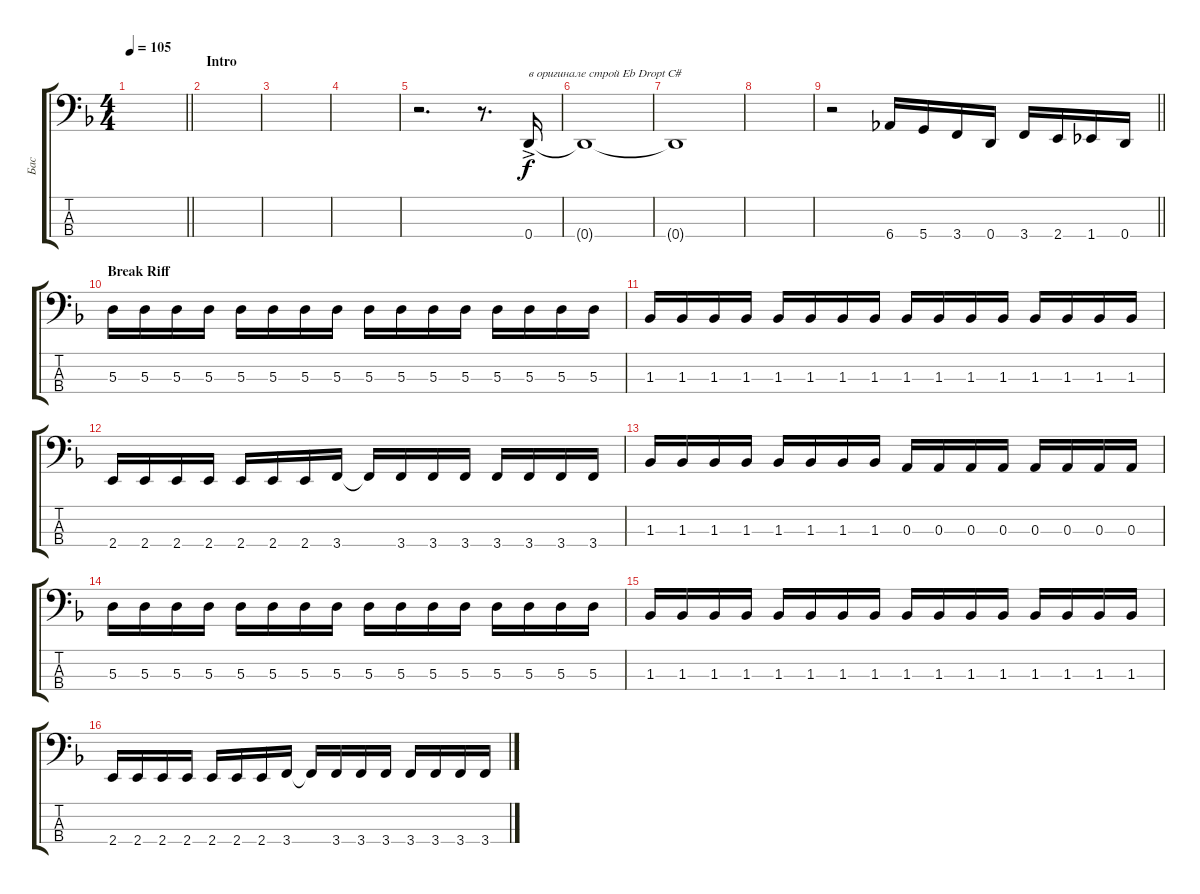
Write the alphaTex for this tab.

\track ("Бас" "Бас") {instrument electricbassfinger}
\staff {score tabs}
\tuning (G2 D2 A1 D1) {hide}
\ts (4 4)
\tempo 105
\clef f4
\barLineRight lightlight
\ks dminor
|
\section ("" "Intro")
|
|
|
r.2{d} r.8{d} 0.4{ac}.16{txt "в оригинале строй Eb Dropt C#"} |
0.4{t}.1{dy f} |
0.4{t}.1 |
|
\barLineRight lightlight
r.2 6.4.16 5.4.16 3.4.16 0.4.16 3.4.16 2.4.16 1.4.16 0.4.16 |
\section ("" "Break Riff")
5.3.16 5.3.16 5.3.16 5.3.16 5.3.16 5.3.16 5.3.16 5.3.16 5.3.16 5.3.16 5.3.16 5.3.16 5.3.16 5.3.16 5.3.16 5.3.16 |
1.3.16 1.3.16 1.3.16 1.3.16 1.3.16 1.3.16 1.3.16 1.3.16 1.3.16 1.3.16 1.3.16 1.3.16 1.3.16 1.3.16 1.3.16 1.3.16 |
2.4.16 2.4.16 2.4.16 2.4.16 2.4.16 2.4.16 2.4.16 3.4.16 3.4{t}.16 3.4.16 3.4.16 3.4.16 3.4.16 3.4.16 3.4.16 3.4.16 |
1.3.16 1.3.16 1.3.16 1.3.16 1.3.16 1.3.16 1.3.16 1.3.16 0.3.16 0.3.16 0.3.16 0.3.16 0.3.16 0.3.16 0.3.16 0.3.16 |
5.3.16 5.3.16 5.3.16 5.3.16 5.3.16 5.3.16 5.3.16 5.3.16 5.3.16 5.3.16 5.3.16 5.3.16 5.3.16 5.3.16 5.3.16 5.3.16 |
1.3.16 1.3.16 1.3.16 1.3.16 1.3.16 1.3.16 1.3.16 1.3.16 1.3.16 1.3.16 1.3.16 1.3.16 1.3.16 1.3.16 1.3.16 1.3.16 |
2.4.16 2.4.16 2.4.16 2.4.16 2.4.16 2.4.16 2.4.16 3.4.16 3.4{t}.16 3.4.16 3.4.16 3.4.16 3.4.16 3.4.16 3.4.16 3.4.16
